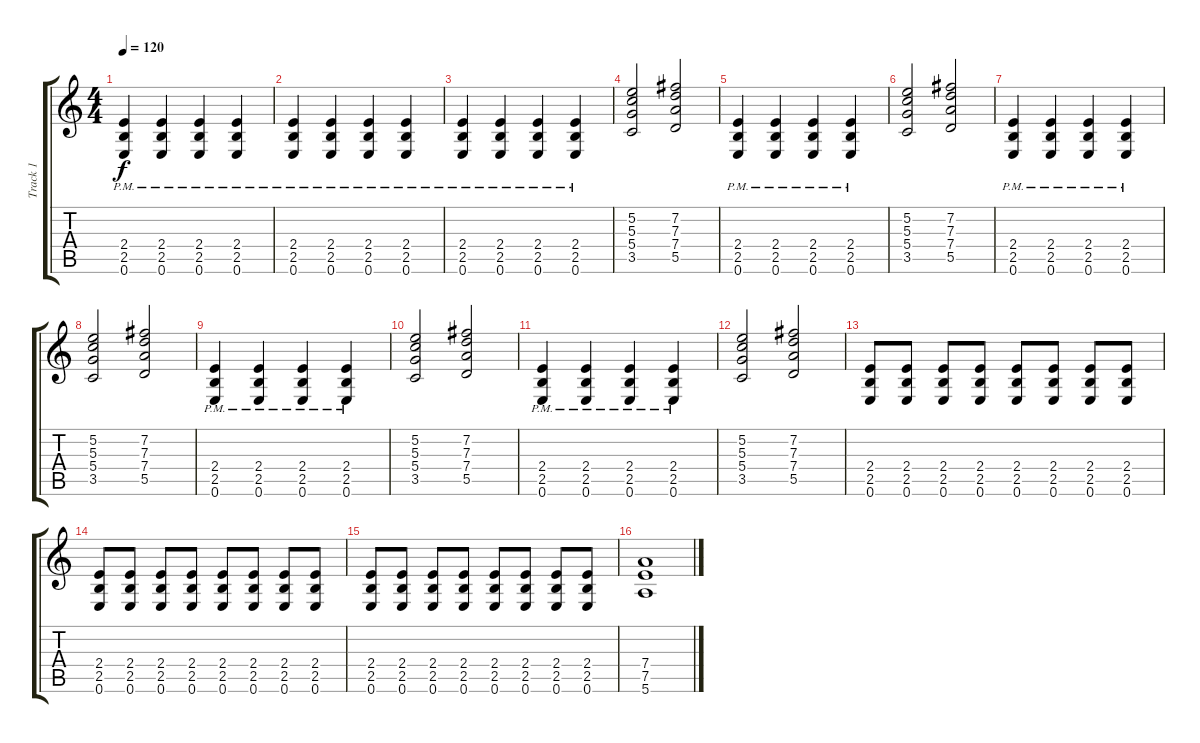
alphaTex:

\track ("Track 1" "Track 1") {instrument acousticguitarnylon}
\staff {score tabs}
\tuning (E4 B3 G3 D3 A2 E2) {hide}
\ts (4 4)
\tempo 120
\clef g2
\ks c
(2.4{pm} 2.5{pm} 0.6{pm}).4{dy f} (2.4{pm} 2.5{pm} 0.6{pm}).4 (2.4{pm} 2.5{pm} 0.6{pm}).4 (2.4{pm} 2.5{pm} 0.6{pm}).4 |
(2.4{pm} 2.5{pm} 0.6{pm}).4 (2.4{pm} 2.5{pm} 0.6{pm}).4 (2.4{pm} 2.5{pm} 0.6{pm}).4 (2.4{pm} 2.5{pm} 0.6{pm}).4 |
(2.4{pm} 2.5{pm} 0.6{pm}).4 (2.4{pm} 2.5{pm} 0.6{pm}).4 (2.4{pm} 2.5{pm} 0.6{pm}).4 (2.4{pm} 2.5{pm} 0.6{pm}).4 |
(5.2 5.3 5.4 3.5).2 (7.2 7.3 7.4 5.5).2 |
(2.4{pm} 2.5{pm} 0.6{pm}).4 (2.4{pm} 2.5{pm} 0.6{pm}).4 (2.4{pm} 2.5{pm} 0.6{pm}).4 (2.4{pm} 2.5{pm} 0.6{pm}).4 |
(5.2 5.3 5.4 3.5).2 (7.2 7.3 7.4 5.5).2 |
(2.4{pm} 2.5{pm} 0.6{pm}).4 (2.4{pm} 2.5{pm} 0.6{pm}).4 (2.4{pm} 2.5{pm} 0.6{pm}).4 (2.4{pm} 2.5{pm} 0.6{pm}).4 |
(5.2 5.3 5.4 3.5).2 (7.2 7.3 7.4 5.5).2 |
(2.4{pm} 2.5{pm} 0.6{pm}).4 (2.4{pm} 2.5{pm} 0.6{pm}).4 (2.4{pm} 2.5{pm} 0.6{pm}).4 (2.4{pm} 2.5{pm} 0.6{pm}).4 |
(5.2 5.3 5.4 3.5).2 (7.2 7.3 7.4 5.5).2 |
(2.4{pm} 2.5{pm} 0.6{pm}).4 (2.4{pm} 2.5{pm} 0.6{pm}).4 (2.4{pm} 2.5{pm} 0.6{pm}).4 (2.4{pm} 2.5{pm} 0.6{pm}).4 |
(5.2 5.3 5.4 3.5).2 (7.2 7.3 7.4 5.5).2 |
(2.4 2.5 0.6).8 (2.4 2.5 0.6).8 (2.4 2.5 0.6).8 (2.4 2.5 0.6).8 (2.4 2.5 0.6).8 (2.4 2.5 0.6).8 (2.4 2.5 0.6).8 (2.4 2.5 0.6).8 |
(2.4 2.5 0.6).8 (2.4 2.5 0.6).8 (2.4 2.5 0.6).8 (2.4 2.5 0.6).8 (2.4 2.5 0.6).8 (2.4 2.5 0.6).8 (2.4 2.5 0.6).8 (2.4 2.5 0.6).8 |
(2.4 2.5 0.6).8 (2.4 2.5 0.6).8 (2.4 2.5 0.6).8 (2.4 2.5 0.6).8 (2.4 2.5 0.6).8 (2.4 2.5 0.6).8 (2.4 2.5 0.6).8 (2.4 2.5 0.6).8 |
(7.4 7.5 5.6).1
